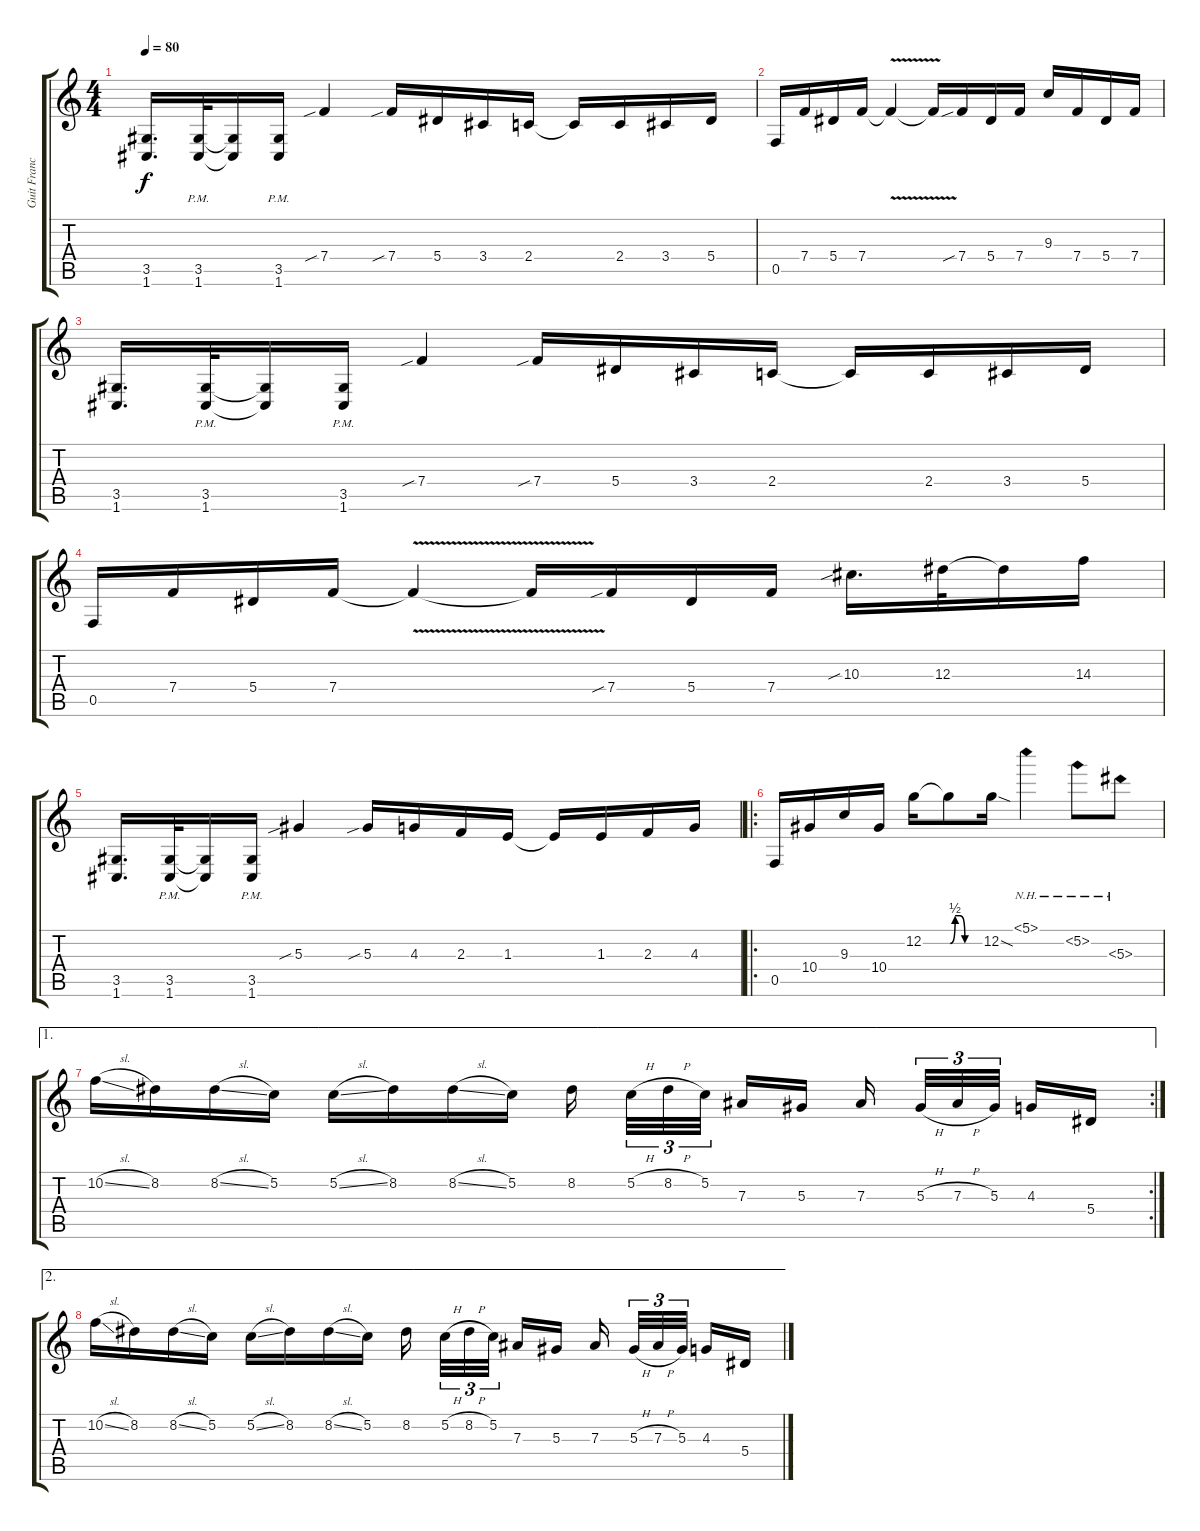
\track ("Guit Francis" "Guit Franc") {instrument distortionguitar}
\staff {score tabs}
\tuning (C4 G3 Eb3 Bb2 F2 C2) {hide}
\ts (4 4)
\tempo 80
\clef g2
\ks c
(3.5 1.6).16{d dy f} (3.5{pm} 1.6{pm}).32 (3.5{t} 1.6{t}).16 (3.5{pm} 1.6{pm}).16 7.4{sib}.4 7.4{sib}.16 5.4.16 3.4.16 2.4.16 2.4{t}.16 2.4.16 3.4.16 5.4.16 |
0.5.16 7.4.16 5.4.16 7.4.16 7.4{v t}.4 7.4{t}.16 7.4{sib}.16 5.4.16 7.4.16 9.3.16 7.4.16 5.4.16 7.4.16 |
(3.5 1.6).16{d} (3.5{pm} 1.6{pm}).32 (3.5{t} 1.6{t}).16 (3.5{pm} 1.6{pm}).16 7.4{sib}.4 7.4{sib}.16 5.4.16 3.4.16 2.4.16 2.4{t}.16 2.4.16 3.4.16 5.4.16 |
0.5.16 7.4.16 5.4.16 7.4.16 7.4{v t}.4 7.4{t}.16 7.4{sib}.16 5.4.16 7.4.16 10.3{sib}.16{d} 12.3.32 12.3{t}.16 14.3.16 |
(3.5 1.6).16{d} (3.5{pm} 1.6{pm}).32 (3.5{t} 1.6{t}).16 (3.5{pm} 1.6{pm}).16 5.3{sib}.4 5.3{sib}.16 4.3.16 2.3.16 1.3.16 1.3{t}.16 1.3.16 2.3.16 4.3.16 |
\ro
0.5.16 10.4.16 9.3.16 10.4.16 12.2.16 12.2{be (custom 0 0 10 2 20 2 30 0 60 0) t}.8 12.2{sod}.16 5.1{nh}.4 5.2{nh}.8 5.3{nh}.8 |
\ae 1
\rc 2
10.2{sl}.16 8.2.16 8.2{sl}.16 5.2.16 5.2{sl}.16 8.2.16 8.2{sl}.16 5.2.16 8.2.16{beam splitsecondary} 5.2{h}.32{tu (3 2)} 8.2{h}.32{tu (3 2)} 5.2.32{tu (3 2) beam splitsecondary} 7.3.16 5.3.16 7.3.16{beam splitsecondary} 5.3{h}.32{tu (3 2)} 7.3{h}.32{tu (3 2)} 5.3.32{tu (3 2) beam splitsecondary} 4.3.16 5.4.16 |
\ae 2
10.2{sl}.16 8.2.16 8.2{sl}.16 5.2.16 5.2{sl}.16 8.2.16 8.2{sl}.16 5.2.16 8.2.16{beam splitsecondary} 5.2{h}.32{tu (3 2)} 8.2{h}.32{tu (3 2)} 5.2.32{tu (3 2) beam splitsecondary} 7.3.16 5.3.16 7.3.16{beam splitsecondary} 5.3{h}.32{tu (3 2)} 7.3{h}.32{tu (3 2)} 5.3.32{tu (3 2) beam splitsecondary} 4.3.16 5.4.16
